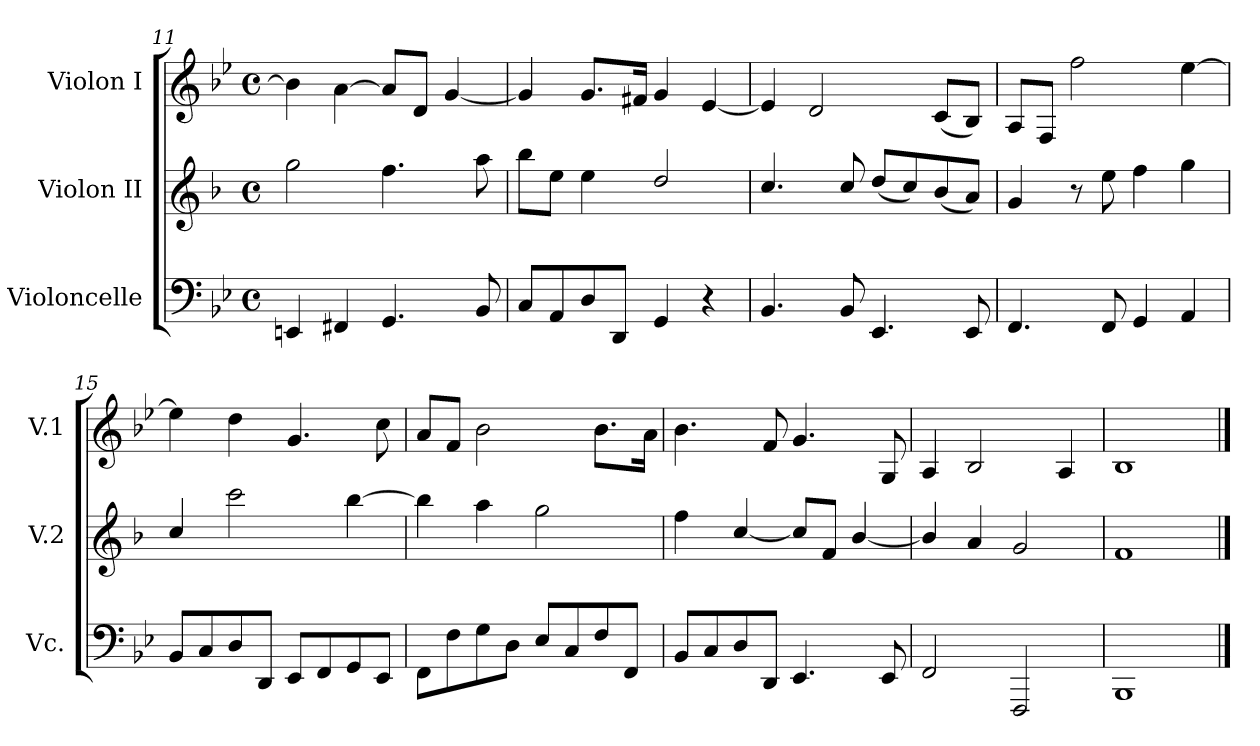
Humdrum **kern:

**kern	**kern	**kern
*part3	*part2	*part1
*staff3	*staff2	*staff1
*I"Violoncelle	*I"Violon II	*I"Violon I
*I'Vc.	*I'V.2	*I'V.1
*clefF4	*clefG2	*clefG2
*	*ITrd4c7	*
*k[b-e-]	*k[b-e-]	*k[b-e-]
*B-:	*B-:	*B-:
*M4/4	*M4/4	*M4/4
*met(c)	*met(c)	*met(c)
=11	=11	=11
4EEn/	2cc\	4b-\]
4FF#X/	.	[4a\
4.GG/	4.b-\	8a/L]
.	.	8d/J
.	.	[4g/
8BB-/	8dd\	.
=12	=12	=12
8C/L	8ee-\L	4g/]
8AA/	8a\J	.
8D/	4a\	8.g/L
8DD/J	.	.
.	.	16f#X/Jk
4GG/	2g/	4g/
4r	.	[4e-/
!!LO:PB:g=z
=13	=13	=13
4.BB-/	4.f/	4e-/]
.	.	2d/
8BB-/	8f/	.
4.EE-/	(8g/L	.
.	8f/)	.
.	(8e-/	(8c/L
8EE-/	8d/J)	8B-/J)
=14	=14	=14
4.FF/	4c/	8A/L
.	.	8F/J
.	8r	2ff\
8FF/	8a\	.
4GG/	4b-\	.
4AA/	4cc\	[4ee-\
=15	=15	=15
8BB-/L	4f/	4ee-\]
8C/	.	.
8D/	2ff\	4dd\
8DD/J	.	.
8EE-/L	.	4.g/
8FF/	.	.
8GG/	[4ee-\	.
8EE-/J	.	8cc\
=16	=16	=16
8FF\L	4ee-\]	8a/L
8F\	.	8f/J
8G\	4dd\	2b-\
8D\J	.	.
8E-/L	2cc\	.
8C/	.	.
8F/	.	8.b-\L
8FF/J	.	.
.	.	16a\Jk
=17	=17	=17
8BB-/L	4b-\	4.b-\
8C/	.	.
8D/	[4f/	.
8DD/J	.	8f/
4.EE-/	8f/L]	4.g/
.	8B-/J	.
.	[4e-/	.
8EE-/	.	8G/
=18	=18	=18
2FF/	4e-/]	4A/
.	4d/	2B-/
2FFF/	2c/	.
.	.	4A/
=19	=19	=19
1BBB-	1B-	1B-
==	==	==
*-	*-	*-
